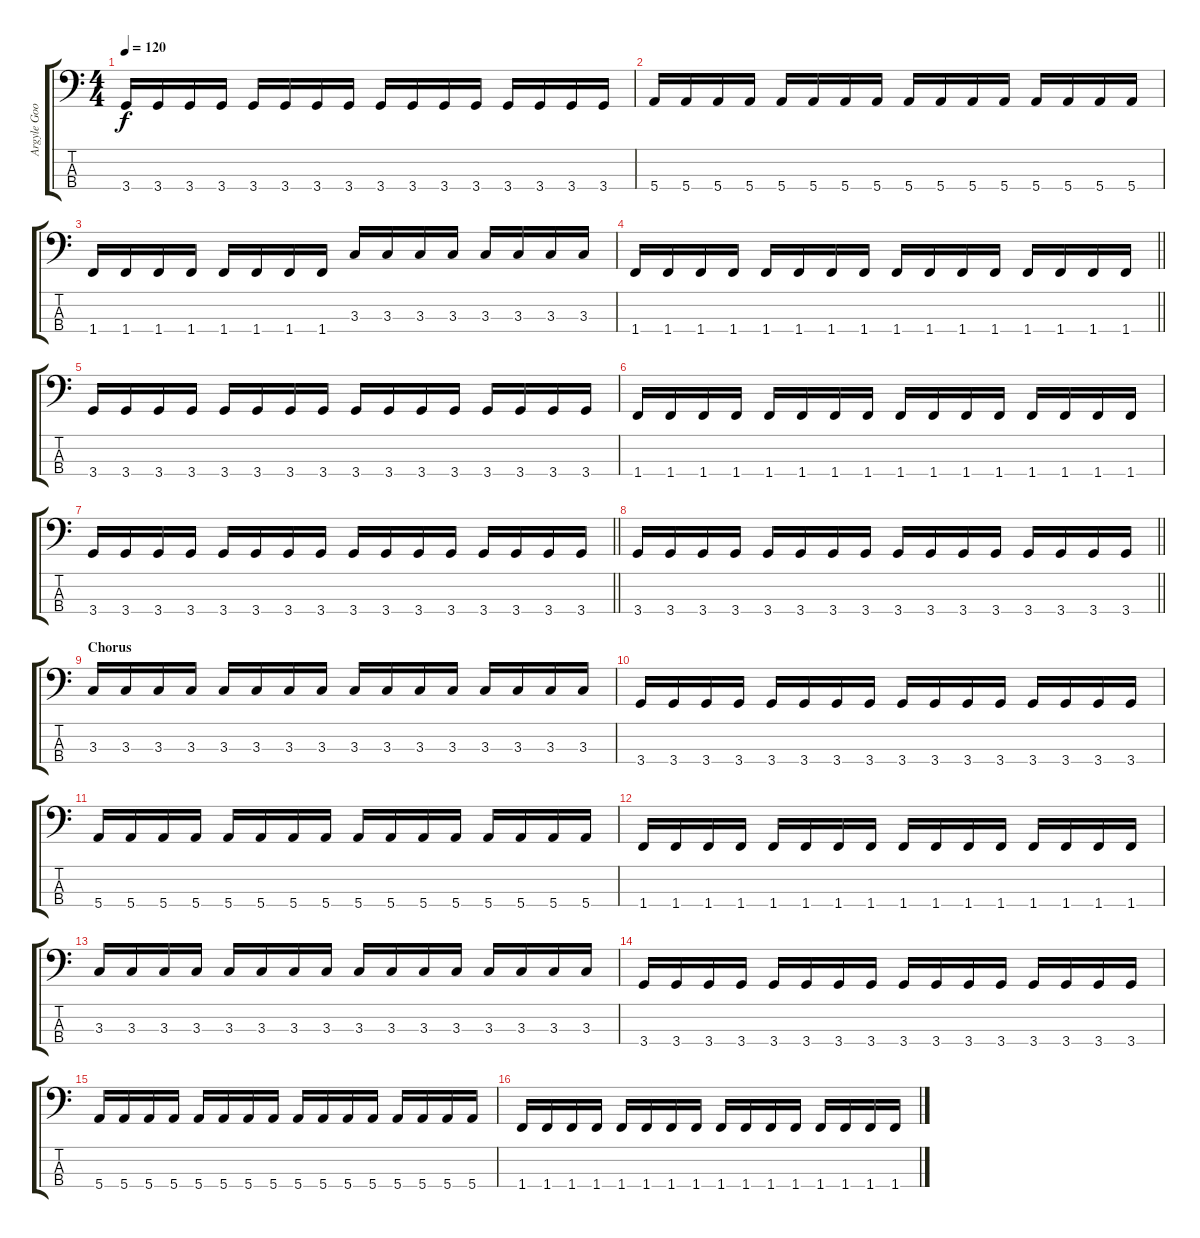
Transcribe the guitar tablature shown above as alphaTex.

\track ("Argyle Goolsby" "Argyle Goo") {instrument electricbasspick}
\staff {score tabs}
\tuning (G2 D2 A1 E1) {hide}
\ts (4 4)
\tempo 120
\clef f4
\ks c
3.4.16{dy f} 3.4.16 3.4.16 3.4.16 3.4.16 3.4.16 3.4.16 3.4.16 3.4.16 3.4.16 3.4.16 3.4.16 3.4.16 3.4.16 3.4.16 3.4.16 |
5.4.16 5.4.16 5.4.16 5.4.16 5.4.16 5.4.16 5.4.16 5.4.16 5.4.16 5.4.16 5.4.16 5.4.16 5.4.16 5.4.16 5.4.16 5.4.16 |
1.4.16 1.4.16 1.4.16 1.4.16 1.4.16 1.4.16 1.4.16 1.4.16 3.3.16 3.3.16 3.3.16 3.3.16 3.3.16 3.3.16 3.3.16 3.3.16 |
\barLineRight lightlight
1.4.16 1.4.16 1.4.16 1.4.16 1.4.16 1.4.16 1.4.16 1.4.16 1.4.16 1.4.16 1.4.16 1.4.16 1.4.16 1.4.16 1.4.16 1.4.16 |
3.4.16 3.4.16 3.4.16 3.4.16 3.4.16 3.4.16 3.4.16 3.4.16 3.4.16 3.4.16 3.4.16 3.4.16 3.4.16 3.4.16 3.4.16 3.4.16 |
1.4.16 1.4.16 1.4.16 1.4.16 1.4.16 1.4.16 1.4.16 1.4.16 1.4.16 1.4.16 1.4.16 1.4.16 1.4.16 1.4.16 1.4.16 1.4.16 |
\barLineRight lightlight
3.4.16 3.4.16 3.4.16 3.4.16 3.4.16 3.4.16 3.4.16 3.4.16 3.4.16 3.4.16 3.4.16 3.4.16 3.4.16 3.4.16 3.4.16 3.4.16 |
\barLineRight lightlight
3.4.16 3.4.16 3.4.16 3.4.16 3.4.16 3.4.16 3.4.16 3.4.16 3.4.16 3.4.16 3.4.16 3.4.16 3.4.16 3.4.16 3.4.16 3.4.16 |
\section ("" "Chorus")
3.3.16 3.3.16 3.3.16 3.3.16 3.3.16 3.3.16 3.3.16 3.3.16 3.3.16 3.3.16 3.3.16 3.3.16 3.3.16 3.3.16 3.3.16 3.3.16 |
3.4.16 3.4.16 3.4.16 3.4.16 3.4.16 3.4.16 3.4.16 3.4.16 3.4.16 3.4.16 3.4.16 3.4.16 3.4.16 3.4.16 3.4.16 3.4.16 |
5.4.16 5.4.16 5.4.16 5.4.16 5.4.16 5.4.16 5.4.16 5.4.16 5.4.16 5.4.16 5.4.16 5.4.16 5.4.16 5.4.16 5.4.16 5.4.16 |
1.4.16 1.4.16 1.4.16 1.4.16 1.4.16 1.4.16 1.4.16 1.4.16 1.4.16 1.4.16 1.4.16 1.4.16 1.4.16 1.4.16 1.4.16 1.4.16 |
3.3.16 3.3.16 3.3.16 3.3.16 3.3.16 3.3.16 3.3.16 3.3.16 3.3.16 3.3.16 3.3.16 3.3.16 3.3.16 3.3.16 3.3.16 3.3.16 |
3.4.16 3.4.16 3.4.16 3.4.16 3.4.16 3.4.16 3.4.16 3.4.16 3.4.16 3.4.16 3.4.16 3.4.16 3.4.16 3.4.16 3.4.16 3.4.16 |
5.4.16 5.4.16 5.4.16 5.4.16 5.4.16 5.4.16 5.4.16 5.4.16 5.4.16 5.4.16 5.4.16 5.4.16 5.4.16 5.4.16 5.4.16 5.4.16 |
1.4.16 1.4.16 1.4.16 1.4.16 1.4.16 1.4.16 1.4.16 1.4.16 1.4.16 1.4.16 1.4.16 1.4.16 1.4.16 1.4.16 1.4.16 1.4.16
